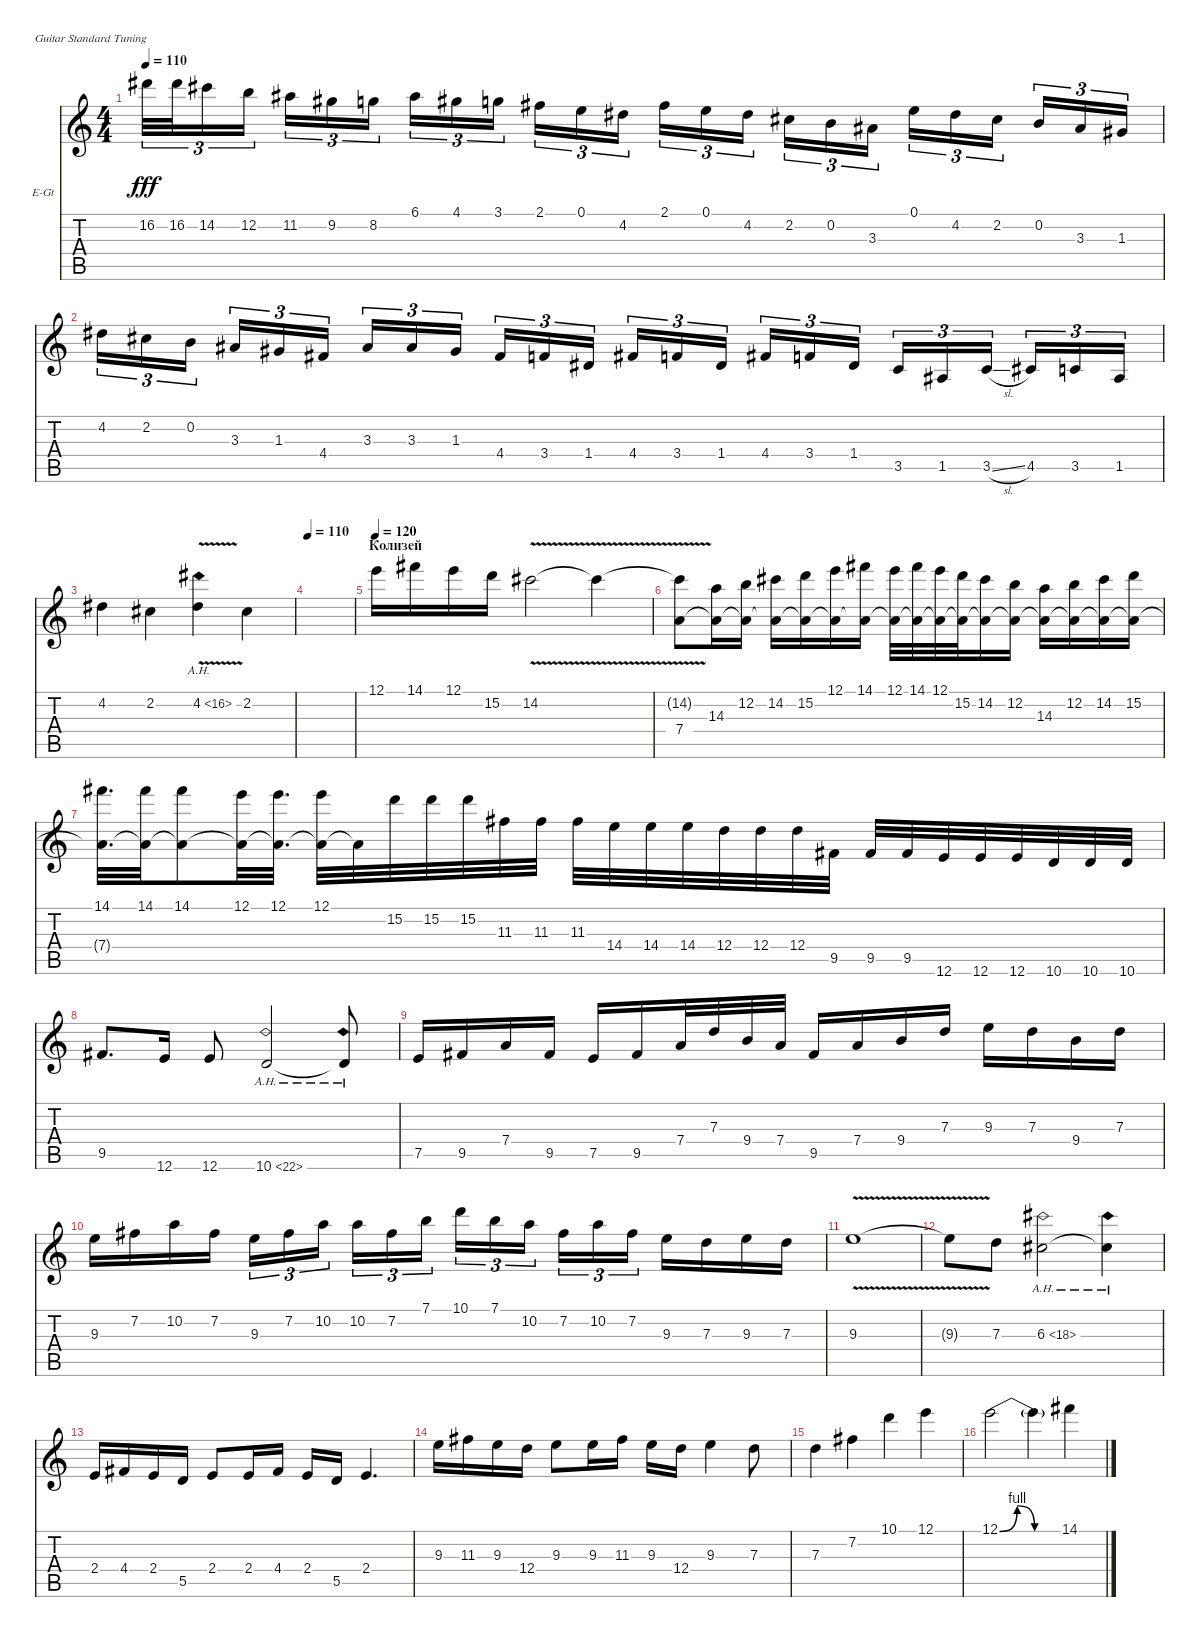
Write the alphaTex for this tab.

\defaultSystemsLayout 4
\bracketExtendMode nobrackets
\firstSystemTrackNameOrientation horizontal
\otherSystemsTrackNameOrientation horizontal
\track ("Гитара" "E-Gt") {instrument electricguitarjazz}
\staff {score tabs}
\tuning (E4 B3 G3 D3 A2 E2)
\ts (4 4)
\tempo 110
\clef g2
\ks c
16.2.32{tu (3 2) dy fff} 16.2.32{tu (3 2)} 14.2.16{tu (3 2)} 12.2.16{tu (3 2)} 11.2.16{tu (3 2)} 9.2.16{tu (3 2)} 8.2.16{tu (3 2)} 6.1.16{tu (3 2)} 4.1.16{tu (3 2)} 3.1.16{tu (3 2)} 2.1.16{tu (3 2)} 0.1.16{tu (3 2)} 4.2.16{tu (3 2)} 2.1.16{tu (3 2)} 0.1.16{tu (3 2)} 4.2.16{tu (3 2)} 2.2.16{tu (3 2)} 0.2.16{tu (3 2)} 3.3.16{tu (3 2)} 0.1.16{tu (3 2)} 4.2.16{tu (3 2)} 2.2.16{tu (3 2)} 0.2.16{tu (3 2)} 3.3.16{tu (3 2)} 1.3.16{tu (3 2)} |
4.2.16{tu (3 2)} 2.2.16{tu (3 2)} 0.2.16{tu (3 2)} 3.3.16{tu (3 2)} 1.3.16{tu (3 2)} 4.4.16{tu (3 2)} 3.3.16{tu (3 2)} 3.3.16{tu (3 2)} 1.3.16{tu (3 2)} 4.4.16{tu (3 2)} 3.4.16{tu (3 2)} 1.4.16{tu (3 2)} 4.4.16{tu (3 2)} 3.4.16{tu (3 2)} 1.4.16{tu (3 2)} 4.4.16{tu (3 2)} 3.4.16{tu (3 2)} 1.4.16{tu (3 2)} 3.5.16{tu (3 2)} 1.5.16{tu (3 2)} 3.5{sl}.16{tu (3 2)} 4.5.16{tu (3 2)} 3.5.16{tu (3 2)} 1.5.16{tu (3 2)} |
4.2.4 2.2.4 4.2{ah 12 v}.4 2.2.4 |
\tempo 110
|
\section ("" "Колизей")
\tempo 120
12.1.16 14.1.16 12.1.16 15.2.16 14.2{v}.2 14.2{v t}.4 |
(14.2{t} 7.4).8 (14.3 7.4{t}).16 (12.2 7.4{t}).16 (14.2 7.4{t}).16 (15.2 7.4{t}).16 (12.1 7.4{t}).16 (14.1 7.4{t}).16 (12.1 7.4{t}).32 (14.1 7.4{t}).32 (12.1 7.4{t}).32 (15.2 7.4{t}).32 (14.2 7.4{t}).16 (12.2 7.4{t}).16 (14.3 7.4{t}).16 (12.2 7.4{t}).16 (14.2 7.4{t}).16 (15.2 7.4{t}).16 |
(14.1 7.4{t}).32{d} (14.1 7.4{t}).32 (14.1 7.4{t}).8 (12.1 7.4{t}).32 (12.1 7.4{t}).32{d} (12.1 7.4{t}).32 7.4{t}.32 15.2.32 15.2.32 15.2.32 11.3.32 11.3.32 11.3.32 14.4.32 14.4.32 14.4.32 12.4.32 12.4.32 12.4.32 9.5.32 9.5.32 9.5.32 12.6.32 12.6.32 12.6.32 10.6.32 10.6.32 10.6.32 |
9.5.8{d} 12.6.16 12.6.8 10.6{ah 12}.2 10.6{ah 12 t}.8 |
7.5.16 9.5.16 7.4.16 9.5.16 7.5.16 9.5.16 7.4.32 7.3.32 9.4.32 7.4.32 9.5.16 7.4.16 9.4.16 7.3.16 9.3.16 7.3.16 9.4.16 7.3.16 |
9.3.16 7.2.16 10.2.16 7.2.16 9.3.16{tu (3 2)} 7.2.16{tu (3 2)} 10.2.16{tu (3 2)} 10.2.16{tu (3 2)} 7.2.16{tu (3 2)} 7.1.16{tu (3 2)} 10.1.16{tu (3 2)} 7.1.16{tu (3 2)} 10.2.16{tu (3 2)} 7.2.16{tu (3 2)} 10.2.16{tu (3 2)} 7.2.16{tu (3 2)} 9.3.16 7.3.16 9.3.16 7.3.16 |
9.3{v}.1 |
9.3{v t}.8 7.3.8 6.3{ah 12}.2 6.3{ah 12 t}.4 |
2.4.16 4.4.16 2.4.16 5.5.16 2.4.8 2.4.16 4.4.16 2.4.16 5.5.16 2.4.4{d} |
9.3.16 11.3.16 9.3.16 12.4.16 9.3.8 9.3.16 11.3.16 9.3.16 12.4.16 9.3.4 7.3.8 |
7.3.4 7.2.4 10.1.4 12.1.4 |
12.1{be (bendrelease 0 0 30 4 30 4 60 0)}.2 12.1{be (hold 0 0 60 0) t}.4 14.1.4
